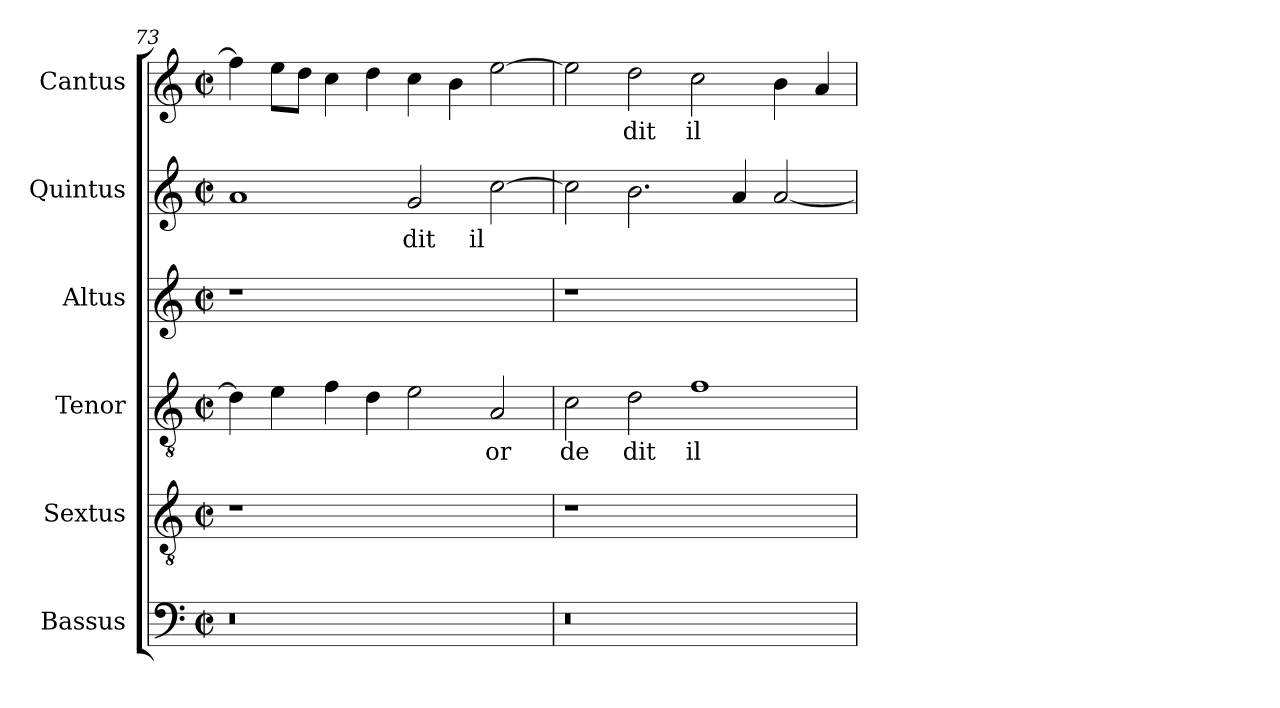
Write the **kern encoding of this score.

**kern	**kern	**kern	**text	**kern	**kern	**text	**kern	**text
*part6	*part5	*part4	*part4	*part3	*part2	*part2	*part1	*part1
*staff6	*staff5	*staff4	*staff4	*staff3	*staff2	*staff2	*staff1	*staff1
*I"Bassus	*I"Sextus	*I"Tenor	*	*I"Altus	*I"Quintus	*	*I"Cantus	*
*clefF4	*clefGv2	*clefGv2	*	*clefG2	*clefG2	*	*clefG2	*
*k[]	*k[]	*k[]	*	*k[]	*k[]	*	*k[]	*
*C:	*C:	*C:	*	*C:	*C:	*	*C:	*
*M2/2	*M2/2	*M2/2	*	*M2/2	*M2/2	*	*M2/2	*
*met(c|)	*met(c|)	*met(c|)	*	*met(c|)	*met(c|)	*	*met(c|)	*
=73	=73	=73	=73	=73	=73	=73	=73	=73
!	!	!	!LO:LY:b:cj	!	!	!LO:LY:b:cj	!	!LO:LY:b:cj
0r	1r	4d\]	.	1r	1a	.	4ff\]	--
!	!	!	!LO:LY:b:cj	!	!	!	!	!LO:LY:b:cj
.	.	4e\	.	.	.	.	8ee\L	--
!	!	!	!	!	!	!	!	!LO:LY:b:cj
.	.	.	.	.	.	.	8dd\J	--
!	!	!	!LO:LY:b:cj	!	!	!	!	!LO:LY:b:cj
.	.	4f\	.	.	.	.	4cc\	--
!	!	!	!LO:LY:b:cj	!	!	!	!	!LO:LY:b:cj
.	.	4d\	.	.	.	.	4dd\	--
!	!	!	!LO:LY:b:cj	!	!	!LO:LY:b:cj	!	!LO:LY:b:cj
.	1ryy	2e\	.	1ryy	2g/	dit	4cc\	--
!	!	!	!	!	!	!	!	!LO:LY:b:cj
.	.	.	.	.	.	.	4b\	--
!	!	!	!LO:LY:b:cj	!	!	!LO:LY:b:cj	!	!LO:LY:b:cj
.	.	2A/	or	.	[>2cc\	il	[>2ee\	--
=74	=74	=74	=74	=74	=74	=74	=74	=74
!	!	!	!LO:LY:b:cj	!	!	!LO:LY:b:cj	!	!LO:LY:b:cj
0r	1r	2c\	de	1r	2cc\]	.	2ee\]	--
!	!	!	!LO:LY:b:cj	!	!	!LO:LY:b:cj	!	!LO:LY:b:cj
.	.	2d\	dit	.	2.b\	.	2dd\	-dit
!	!	!	!LO:LY:b:cj	!	!	!	!	!LO:LY:b:cj
.	1ryy	1f	il	1ryy	.	.	2cc\	il-
!	!	!	!	!	!	!LO:LY:b:cj	!	!
.	.	.	.	.	4a/	.	.	.
!	!	!	!	!	!	!LO:LY:b:cj	!	!LO:LY:b:cj
.	.	.	.	.	[<2a/	.	4b\	--
!	!	!	!	!	!	!	!	!LO:LY:b:cj
.	.	.	.	.	.	.	4a/	--
=	=	=	=	=	=	=	=	=
*-	*-	*-	*-	*-	*-	*-	*-	*-
